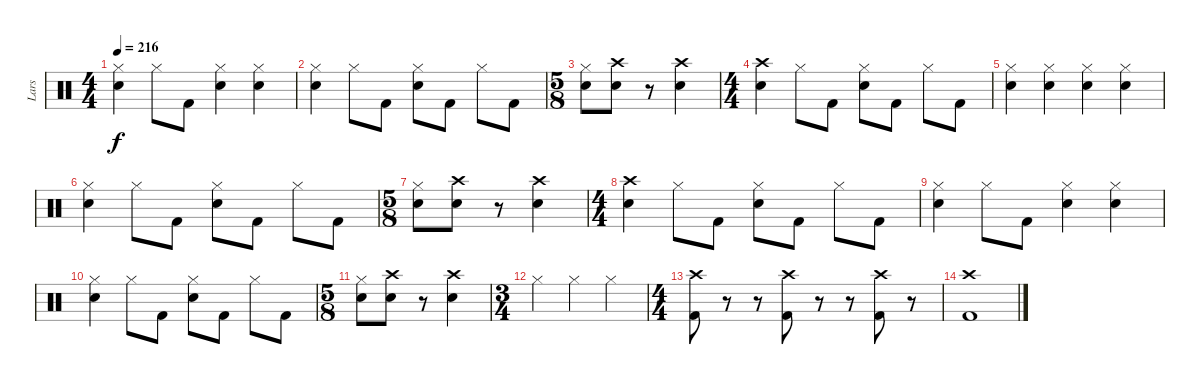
\track ("Lars" "Lars") {instrument percussion}
\staff {score}
\articulation defaults
\ts (4 4)
\tempo 216
\clef neutral
\ks c
("Hi-Hat (closed)" "Electric Snare (hit)").4{dy f} "Hi-Hat (closed)".8 "Kick (hit) 2".8 ("Hi-Hat (closed)" "Electric Snare (hit)").4 ("Hi-Hat (closed)" "Electric Snare (hit)").4 |
("Hi-Hat (closed)" "Electric Snare (hit)").4 "Hi-Hat (closed)".8 "Kick (hit) 2".8 ("Hi-Hat (closed)" "Electric Snare (hit)").8 "Kick (hit) 2".8 "Hi-Hat (closed)".8 "Kick (hit) 2".8 |
\ts (5 8)
("Hi-Hat (closed)" "Electric Snare (hit)").8 ("Crash high (hit)" "Electric Snare (hit)").8 r.8 ("Crash high (hit)" "Electric Snare (hit)").4 |
\ts (4 4)
("Crash high (hit)" "Electric Snare (hit)").4 "Hi-Hat (closed)".8 "Kick (hit) 2".8 ("Hi-Hat (closed)" "Electric Snare (hit)").8 "Kick (hit) 2".8 "Hi-Hat (closed)".8 "Kick (hit) 2".8 |
("Hi-Hat (closed)" "Electric Snare (hit)").4 ("Hi-Hat (closed)" "Electric Snare (hit)").4 ("Hi-Hat (closed)" "Electric Snare (hit)").4 ("Hi-Hat (closed)" "Electric Snare (hit)").4 |
("Hi-Hat (closed)" "Electric Snare (hit)").4 "Hi-Hat (closed)".8 "Kick (hit) 2".8 ("Hi-Hat (closed)" "Electric Snare (hit)").8 "Kick (hit) 2".8 "Hi-Hat (closed)".8 "Kick (hit) 2".8 |
\ts (5 8)
("Hi-Hat (closed)" "Electric Snare (hit)").8 ("Crash high (hit)" "Electric Snare (hit)").8 r.8 ("Crash high (hit)" "Electric Snare (hit)").4 |
\ts (4 4)
("Crash high (hit)" "Electric Snare (hit)").4 "Hi-Hat (closed)".8 "Kick (hit) 2".8 ("Hi-Hat (closed)" "Electric Snare (hit)").8 "Kick (hit) 2".8 "Hi-Hat (closed)".8 "Kick (hit) 2".8 |
("Hi-Hat (closed)" "Electric Snare (hit)").4 "Hi-Hat (closed)".8 "Kick (hit) 2".8 ("Hi-Hat (closed)" "Electric Snare (hit)").4 ("Hi-Hat (closed)" "Electric Snare (hit)").4 |
("Hi-Hat (closed)" "Electric Snare (hit)").4 "Hi-Hat (closed)".8 "Kick (hit) 2".8 ("Hi-Hat (closed)" "Electric Snare (hit)").8 "Kick (hit) 2".8 "Hi-Hat (closed)".8 "Kick (hit) 2".8 |
\ts (5 8)
("Hi-Hat (closed)" "Electric Snare (hit)").8 ("Crash high (hit)" "Electric Snare (hit)").8 r.8 ("Crash high (hit)" "Electric Snare (hit)").4 |
\ts (3 4)
"Hi-Hat (closed)".4 "Hi-Hat (closed)".4 "Hi-Hat (closed)".4 |
\ts (4 4)
("Crash high (hit)" "Kick (hit) 2").8 r.8 r.8 ("Crash high (hit)" "Kick (hit) 2").8 r.8 r.8 ("Crash high (hit)" "Kick (hit) 2").8 r.8 |
("Crash high (hit)" "Kick (hit) 2").1
